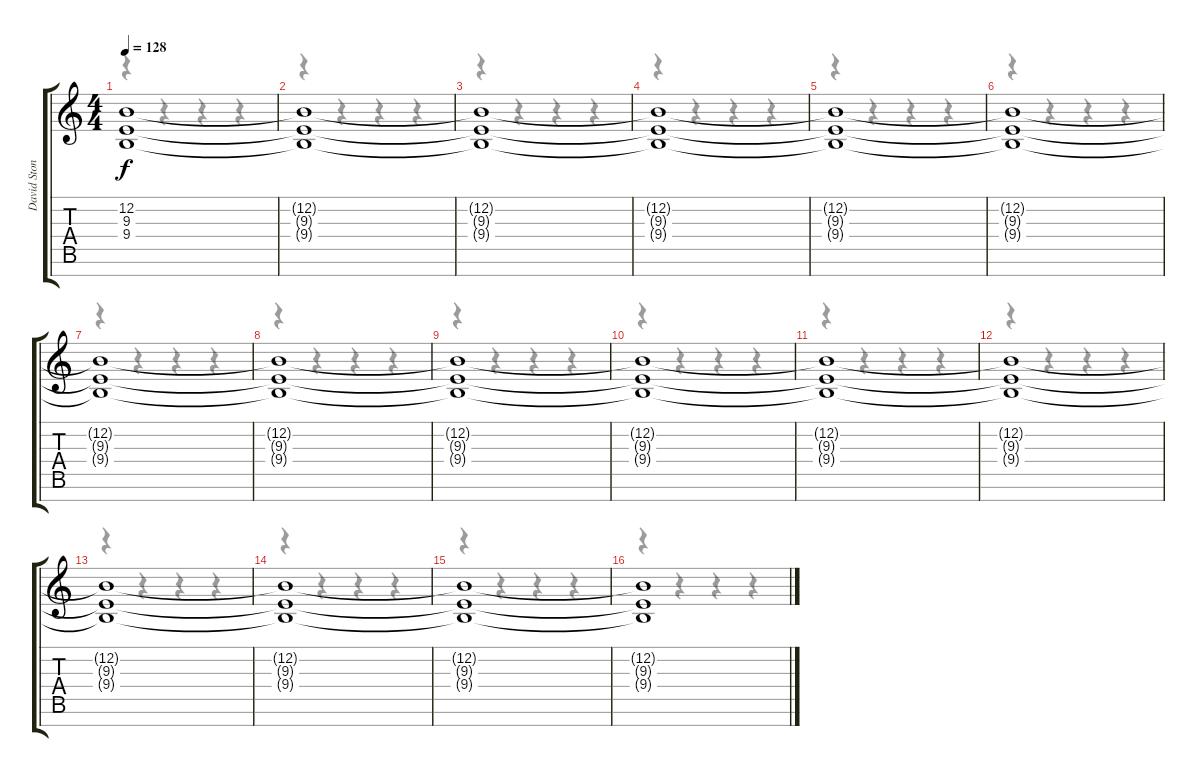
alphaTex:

\track ("David Stone - Keys 2" "David Ston") {instrument lead1square}
\staff {score tabs}
\tuning (E4 B3 G3 D3 A2 E2 B1) {hide}
\voice
\ts (4 4)
\tempo 128
\clef g2
\ks c
(12.2{t} 9.3{t} 9.4{t}).1{dy f} |
(12.2{t} 9.3{t} 9.4{t}).1 |
(12.2{t} 9.3{t} 9.4{t}).1 |
(12.2{t} 9.3{t} 9.4{t}).1 |
(12.2{t} 9.3{t} 9.4{t}).1 |
(12.2{t} 9.3{t} 9.4{t}).1 |
(12.2{t} 9.3{t} 9.4{t}).1 |
(12.2{t} 9.3{t} 9.4{t}).1 |
(12.2{t} 9.3{t} 9.4{t}).1 |
(12.2{t} 9.3{t} 9.4{t}).1 |
(12.2{t} 9.3{t} 9.4{t}).1 |
(12.2{t} 9.3{t} 9.4{t}).1 |
(12.2{t} 9.3{t} 9.4{t}).1 |
(12.2{t} 9.3{t} 9.4{t}).1 |
(12.2{t} 9.3{t} 9.4{t}).1 |
(12.2{t} 9.3{t} 9.4{t}).1
\voice
\clef g2
\ottava regular
\simile none
\ks c
r.4{dy f} r.4 r.4 r.4 |
r.4 r.4 r.4 r.4 |
r.4 r.4 r.4 r.4 |
r.4 r.4 r.4 r.4 |
r.4 r.4 r.4 r.4 |
r.4 r.4 r.4 r.4 |
r.4 r.4 r.4 r.4 |
r.4 r.4 r.4 r.4 |
r.4 r.4 r.4 r.4 |
r.4 r.4 r.4 r.4 |
r.4 r.4 r.4 r.4 |
r.4 r.4 r.4 r.4 |
r.4 r.4 r.4 r.4 |
r.4 r.4 r.4 r.4 |
r.4 r.4 r.4 r.4 |
r.4 r.4 r.4 r.4
